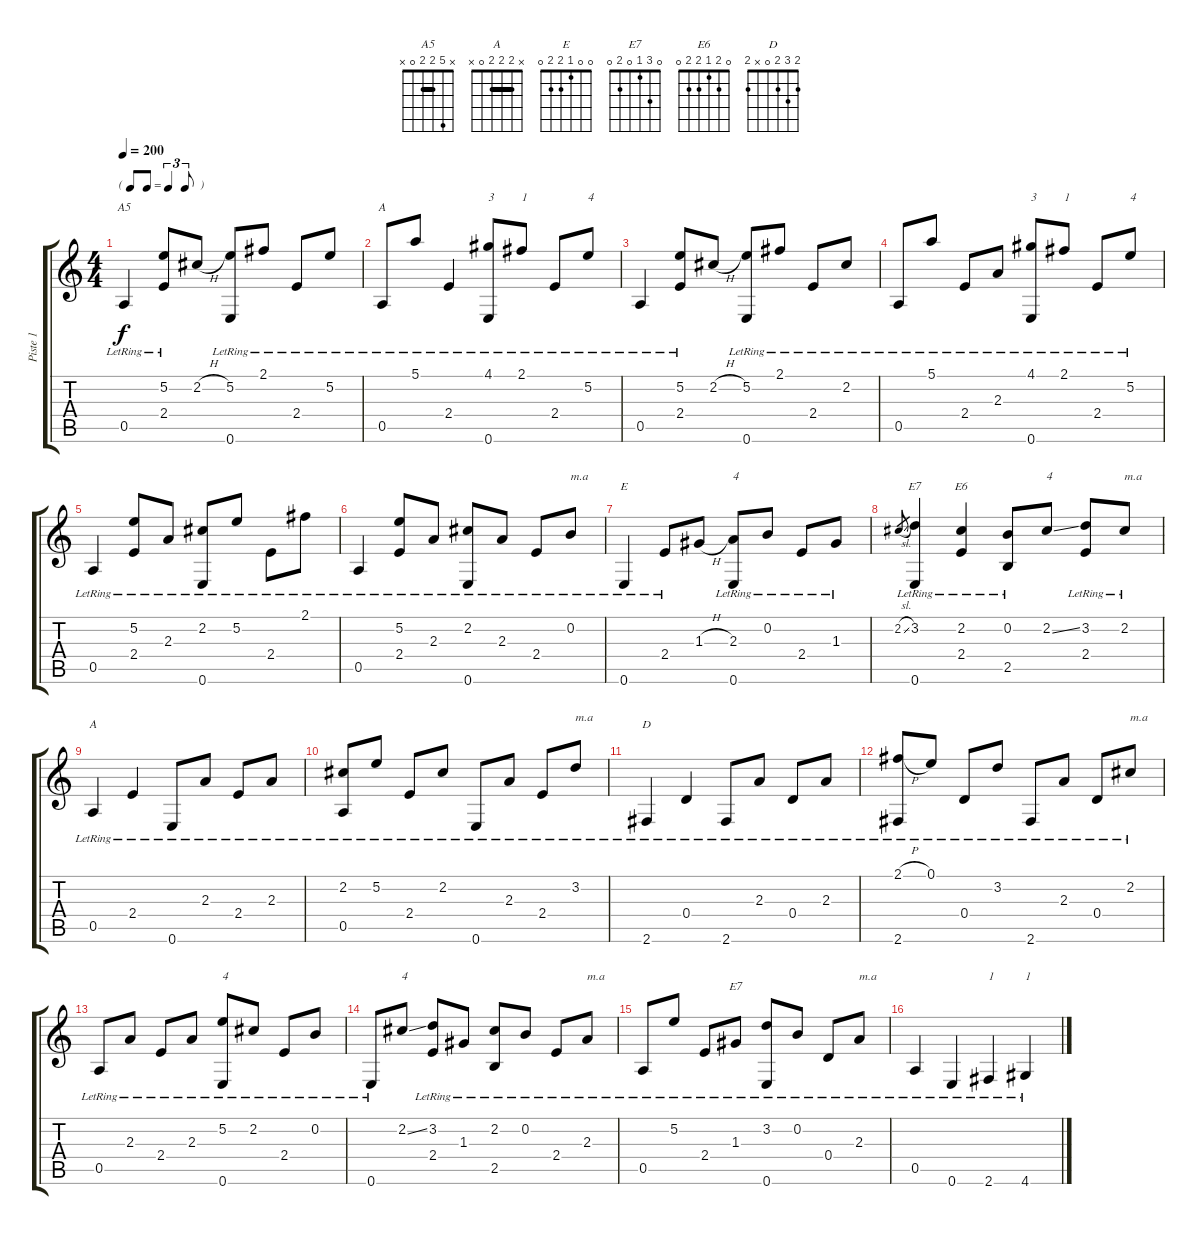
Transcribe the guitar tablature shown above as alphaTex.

\track ("Piste 1" "Piste 1") {instrument acousticguitarnylon}
\staff {score tabs}
\tuning (E4 B3 G3 D3 A2 E2) {hide}
\chord ("A5" x 5 2 2 0 x) {barre 2}
\chord ("A" 5 2 2 2 0 x) {barre 2}
\chord ("E" 0 0 1 2 2 0)
\chord ("E7" 0 3 1 2 2 0)
\chord ("E6" 0 2 1 2 2 0)
\chord ("A" x 2 2 2 0 x) {barre 2}
\chord ("D" 2 3 2 0 x 2)
\chord ("E7" 0 3 1 0 2 0)
\ts (4 4)
\tf triplet8th
\tempo 200
\clef g2
\ks c
0.5{lr}.4{ch "A5" dy f} (5.2{lr} 2.4{lr}).8 2.2{h}.8 (5.2{lr} 0.6{lr}).8 2.1{lr}.8 2.4{lr}.8 5.2{lr}.8 |
0.5{lr}.8{ch "A"} 5.1{lr}.8 2.4{lr}.4 (4.1{lr} 0.6{lr}).8{txt "3"} 2.1{lr}.8{txt "1"} 2.4{lr}.8 5.2{lr}.8{txt "4"} |
0.5{lr}.4 (5.2{lr} 2.4{lr}).8 2.2{h}.8 (5.2{lr} 0.6{lr}).8 2.1{lr}.8 2.4{lr}.8 2.2{lr}.8 |
0.5{lr}.8 5.1{lr}.8 2.4{lr}.8 2.3{lr}.8 (4.1{lr} 0.6{lr}).8{txt "3"} 2.1{lr}.8{txt "1"} 2.4{lr}.8 5.2{lr}.8{txt "4"} |
0.5{lr}.4 (5.2{lr} 2.4{lr}).8 2.3{lr}.8 (2.2{lr} 0.6{lr}).8 5.2{lr}.8 2.4{lr}.8 2.1{lr}.8 |
0.5{lr}.4 (5.2{lr} 2.4{lr}).8 2.3{lr}.8 (2.2{lr} 0.6{lr}).8 2.3{lr}.8 2.4{lr}.8 0.2{lr}.8{txt "m.a"} |
0.6{lr}.4{ch "E"} 2.4{lr}.8 1.3{h}.8 (2.3{lr} 0.6{lr}).8{txt "4"} 0.2{lr}.8 2.4{lr}.8 1.3{lr}.8 |
2.2{sl}.8{gr} (3.2{lr} 0.6{lr}).4{ch "E7"} (2.2{lr} 2.4{lr}).4{ch "E6"} (0.2{lr} 2.5{lr}).8 2.2{ss}.8{txt "4"} (3.2{lr} 2.4{lr}).8 2.2{lr}.8{txt "m.a"} |
0.5{lr}.4{ch "A"} 2.4{lr}.4 0.6{lr}.8 2.3{lr}.8 2.4{lr}.8 2.3{lr}.8 |
(2.2{lr} 0.5{lr}).8 5.2{lr}.8 2.4{lr}.8 2.2{lr}.8 0.6{lr}.8 2.3{lr}.8 2.4{lr}.8 3.2{lr}.8{txt "m.a"} |
2.6{lr}.4{ch "D"} 0.4{lr}.4 2.6{lr}.8 2.3{lr}.8 0.4{lr}.8 2.3{lr}.8 |
(2.1{h} 2.6{lr}).8 0.1{lr}.8 0.4{lr}.8 3.2{lr}.8 2.6{lr}.8 2.3{lr}.8 0.4{lr}.8 2.2{lr}.8{txt "m.a"} |
0.5{lr}.8 2.3{lr}.8 2.4{lr}.8 2.3{lr}.8 (5.2{lr} 0.6{lr}).8{txt "4"} 2.2{lr}.8 2.4{lr}.8 0.2{lr}.8 |
0.6{lr}.8 2.2{ss}.8{txt "4"} (3.2{lr} 2.4{lr}).8 1.3{lr}.8 (2.2{lr} 2.5{lr}).8 0.2{lr}.8 2.4{lr}.8 2.3{lr}.8{txt "m.a"} |
0.5{lr}.8 5.2{lr}.8 2.4{lr}.8 1.3{lr}.8{ch "E7"} (3.2{lr} 0.6{lr}).8 0.2{lr}.8 0.4{lr}.8 2.3{lr}.8{txt "m.a"} |
0.5{lr}.4 0.6{lr}.4 2.6{lr}.4{txt "1"} 4.6{lr}.4{txt "1"}
